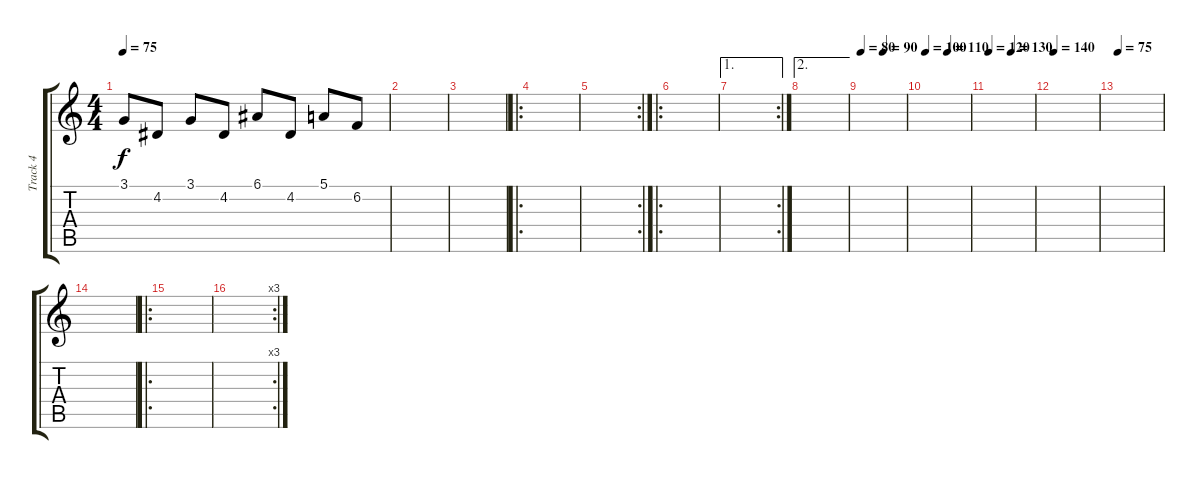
\track ("Track 4" "Track 4") {instrument orchestralharp}
\staff {score tabs}
\tuning (E4 B3 G3 D3 A2 E2) {hide}
\ts (4 4)
\tempo 75
\clef g2
\ks c
3.1.8{dy f} 4.2.8 3.1.8 4.2.8 6.1.8 4.2.8 5.1.8 6.2.8 |
|
|
\ro
|
\rc 2
|
\ro
|
\ae 1
\rc 2
|
\ae 2
|
\tempo 80
\tempo (90 0.5)
|
\tempo 100
\tempo (110 0.5)
|
\tempo 120
\tempo (130 0.5)
|
\tempo 140
|
\tempo 75
|
|
\ro
|
\rc 3
